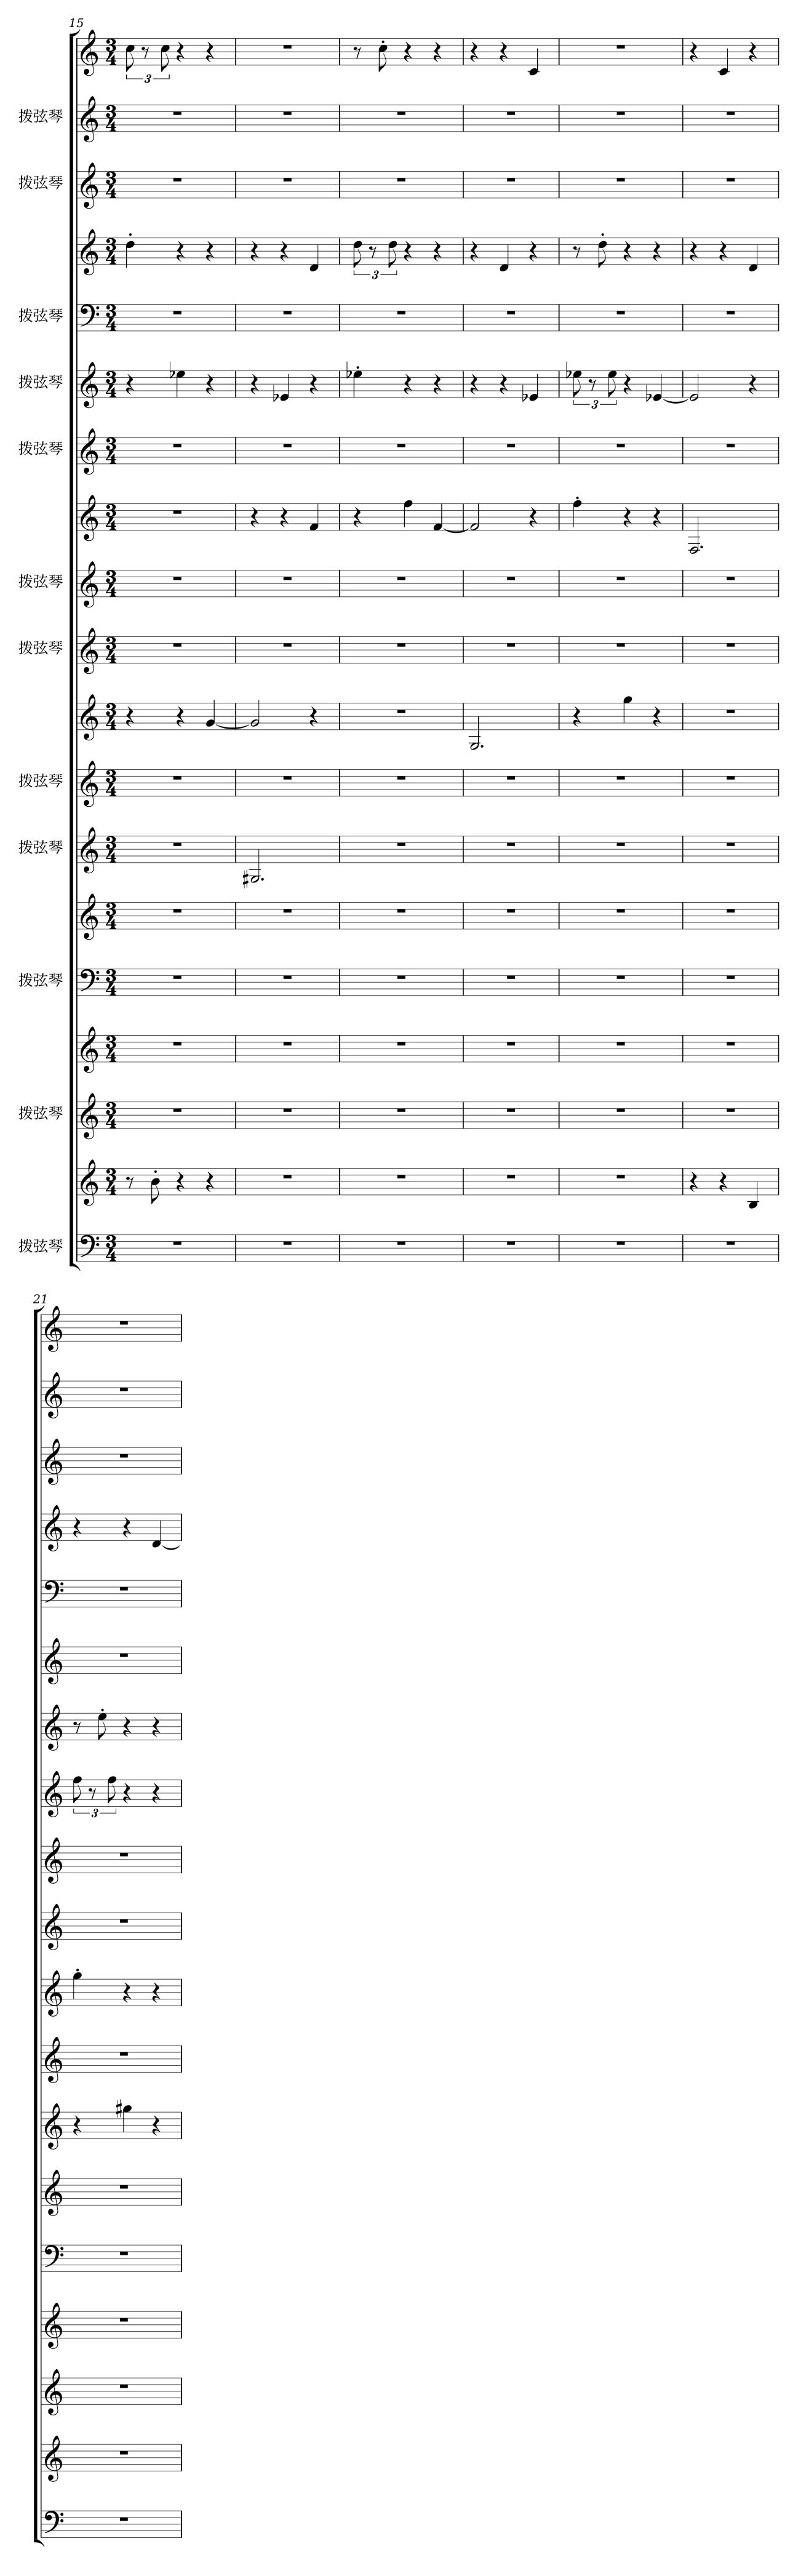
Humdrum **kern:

**kern	**kern	**kern	**kern	**kern	**kern	**kern	**kern	**kern	**kern	**kern	**kern	**kern	**kern	**kern	**kern	**kern	**kern	**kern
*part12	*part12	*part11	*part11	*part10	*part10	*part9	*part8	*part8	*part7	*part6	*part6	*part5	*part4	*part3	*part3	*part2	*part1	*part1
*staff19	*staff18	*staff17	*staff16	*staff15	*staff14	*staff13	*staff12	*staff11	*staff10	*staff9	*staff8	*staff7	*staff6	*staff5	*staff4	*staff3	*staff2	*staff1
*I"拨弦琴	*	*I"拨弦琴	*	*I"拨弦琴	*	*I"拨弦琴	*I"拨弦琴	*	*I"拨弦琴	*I"拨弦琴	*	*I"拨弦琴	*I"拨弦琴	*I"拨弦琴	*	*I"拨弦琴	*I"拨弦琴	*
!!LO:PB:g=z
*clefF4	*clefG2	*clefG2	*clefG2	*clefF4	*clefG2	*clefG2	*clefG2	*clefG2	*clefG2	*clefG2	*clefG2	*clefG2	*clefG2	*clefF4	*clefG2	*clefG2	*clefG2	*clefG2
*k[]	*k[]	*k[]	*k[]	*k[]	*k[]	*k[]	*k[]	*k[]	*k[]	*k[]	*k[]	*k[]	*k[]	*k[]	*k[]	*k[]	*k[]	*k[]
*M3/4	*M3/4	*M3/4	*M3/4	*M3/4	*M3/4	*M3/4	*M3/4	*M3/4	*M3/4	*M3/4	*M3/4	*M3/4	*M3/4	*M3/4	*M3/4	*M3/4	*M3/4	*M3/4
=15	=15	=15	=15	=15	=15	=15	=15	=15	=15	=15	=15	=15	=15	=15	=15	=15	=15	=15
2.r	8r	2.r	2.r	2.r	2.r	2.r	2.r	4r	2.r	2.r	2.r	2.r	4r	2.r	4dd'\	2.r	2.r	12cc\
.	.	.	.	.	.	.	.	.	.	.	.	.	.	.	.	.	.	12r
.	8b'\	.	.	.	.	.	.	.	.	.	.	.	.	.	.	.	.	.
.	.	.	.	.	.	.	.	.	.	.	.	.	.	.	.	.	.	12cc\
.	4r	.	.	.	.	.	.	4r	.	.	.	.	4ee-X\	.	4r	.	.	4r
.	4r	.	.	.	.	.	.	[4g/	.	.	.	.	4r	.	4r	.	.	4r
=16	=16	=16	=16	=16	=16	=16	=16	=16	=16	=16	=16	=16	=16	=16	=16	=16	=16	=16
2.r	2.r	2.r	2.r	2.r	2.r	2.G#X/	2.r	2g/]	2.r	2.r	4r	2.r	4r	2.r	4r	2.r	2.r	2.r
.	.	.	.	.	.	.	.	.	.	.	4r	.	4e-X/	.	4r	.	.	.
.	.	.	.	.	.	.	.	4r	.	.	4f/	.	4r	.	4d/	.	.	.
=17	=17	=17	=17	=17	=17	=17	=17	=17	=17	=17	=17	=17	=17	=17	=17	=17	=17	=17
2.r	2.r	2.r	2.r	2.r	2.r	2.r	2.r	2.r	2.r	2.r	4r	2.r	4ee-X'\	2.r	12dd\	2.r	2.r	8r
.	.	.	.	.	.	.	.	.	.	.	.	.	.	.	12r	.	.	.
.	.	.	.	.	.	.	.	.	.	.	.	.	.	.	.	.	.	8cc'\
.	.	.	.	.	.	.	.	.	.	.	.	.	.	.	12dd\	.	.	.
.	.	.	.	.	.	.	.	.	.	.	4ff\	.	4r	.	4r	.	.	4r
.	.	.	.	.	.	.	.	.	.	.	[4f/	.	4r	.	4r	.	.	4r
=18	=18	=18	=18	=18	=18	=18	=18	=18	=18	=18	=18	=18	=18	=18	=18	=18	=18	=18
2.r	2.r	2.r	2.r	2.r	2.r	2.r	2.r	2.G/	2.r	2.r	2f/]	2.r	4r	2.r	4r	2.r	2.r	4r
.	.	.	.	.	.	.	.	.	.	.	.	.	4r	.	4d/	.	.	4r
.	.	.	.	.	.	.	.	.	.	.	4r	.	4e-X/	.	4r	.	.	4c/
=19	=19	=19	=19	=19	=19	=19	=19	=19	=19	=19	=19	=19	=19	=19	=19	=19	=19	=19
2.r	2.r	2.r	2.r	2.r	2.r	2.r	2.r	4r	2.r	2.r	4ff'\	2.r	12ee-X\	2.r	8r	2.r	2.r	2.r
.	.	.	.	.	.	.	.	.	.	.	.	.	12r	.	.	.	.	.
.	.	.	.	.	.	.	.	.	.	.	.	.	.	.	8dd'\	.	.	.
.	.	.	.	.	.	.	.	.	.	.	.	.	12ee-\	.	.	.	.	.
.	.	.	.	.	.	.	.	4gg\	.	.	4r	.	4r	.	4r	.	.	.
.	.	.	.	.	.	.	.	4r	.	.	4r	.	[4e-X/	.	4r	.	.	.
=20	=20	=20	=20	=20	=20	=20	=20	=20	=20	=20	=20	=20	=20	=20	=20	=20	=20	=20
2.r	4r	2.r	2.r	2.r	2.r	2.r	2.r	2.r	2.r	2.r	2.F/	2.r	2e-/]	2.r	4r	2.r	2.r	4r
.	4r	.	.	.	.	.	.	.	.	.	.	.	.	.	4r	.	.	4c/
.	4B/	.	.	.	.	.	.	.	.	.	.	.	4r	.	4d/	.	.	4r
=21	=21	=21	=21	=21	=21	=21	=21	=21	=21	=21	=21	=21	=21	=21	=21	=21	=21	=21
2.r	2.r	2.r	2.r	2.r	2.r	4r	2.r	4gg'\	2.r	2.r	12ff\	8r	2.r	2.r	4r	2.r	2.r	2.r
.	.	.	.	.	.	.	.	.	.	.	12r	.	.	.	.	.	.	.
.	.	.	.	.	.	.	.	.	.	.	.	8ee'\	.	.	.	.	.	.
.	.	.	.	.	.	.	.	.	.	.	12ff\	.	.	.	.	.	.	.
.	.	.	.	.	.	4gg#X\	.	4r	.	.	4r	4r	.	.	4r	.	.	.
.	.	.	.	.	.	4r	.	4r	.	.	4r	4r	.	.	[4d/	.	.	.
=	=	=	=	=	=	=	=	=	=	=	=	=	=	=	=	=	=	=
*-	*-	*-	*-	*-	*-	*-	*-	*-	*-	*-	*-	*-	*-	*-	*-	*-	*-	*-
